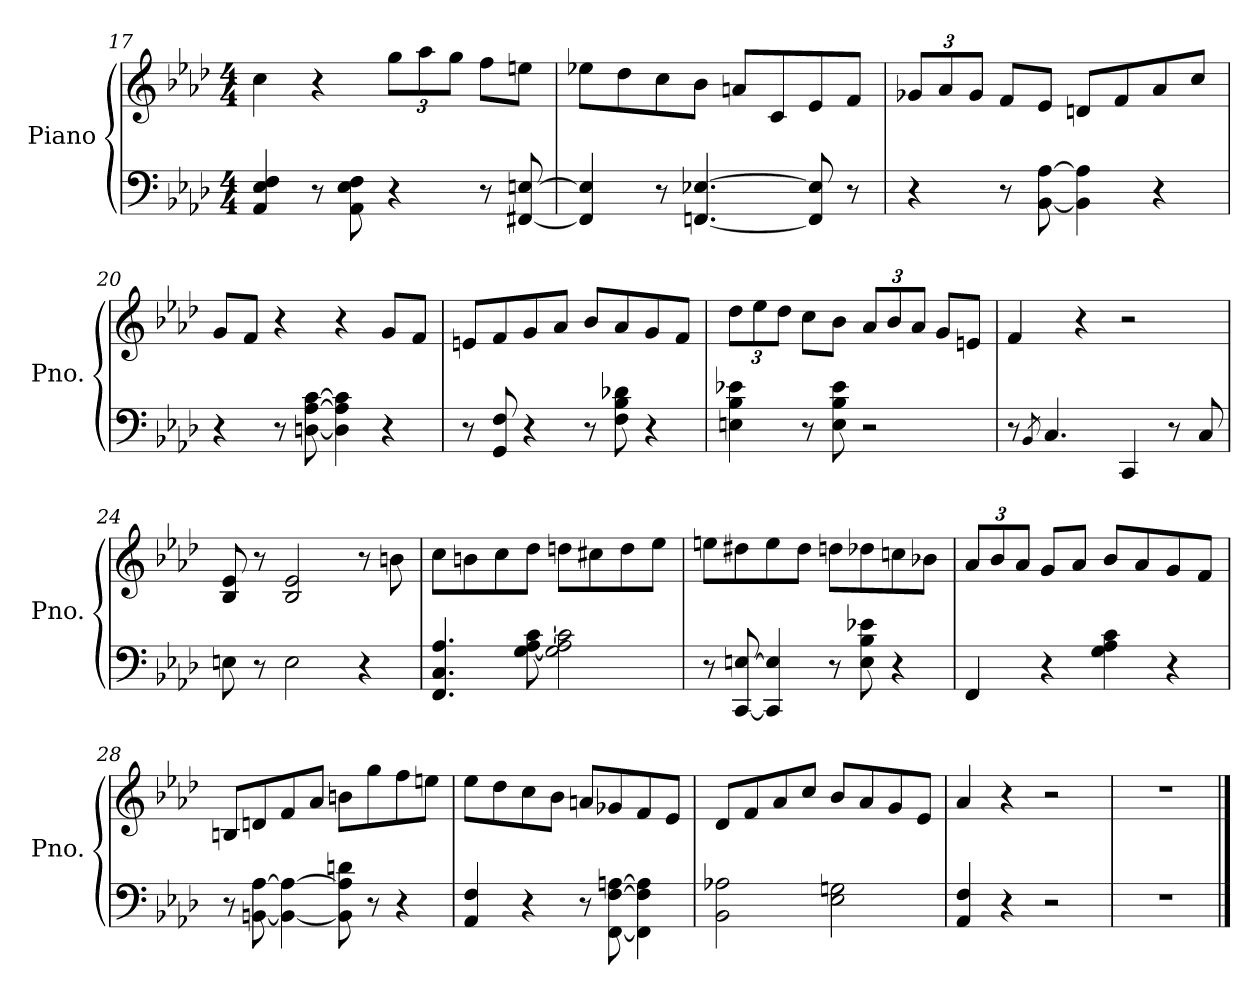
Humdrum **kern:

**kern	**kern
*part1	*part1
*staff2	*staff1
*I"Piano	*
*I'Pno.	*
*clefF4	*clefG2
*k[b-e-a-d-]	*k[b-e-a-d-]
*M4/4	*M4/4
=17	=17
4AA-/ 4E-/ 4F/	4cc\
8r	4r
8AA-\ 8E-\ 8F\	.
*	*Xbrackettup
4r	12gg\L
.	12aa-\
.	12gg\J
8r	8ff\L
[8FF#X/ [8En/	8een\J
!!LO:LB:g=z
=18	=18
4FF#/] 4E/]	8ee-X\L
.	8dd-\
8r	8cc\
[4.FFn/ [4.E-X/	8b-\J
.	8an/L
.	8c/
8FF/] 8E-/]	8e-/
8r	8f/J
=19	=19
4r	12g-X/L
.	12a-/
.	12g-/J
8r	8f/L
[8BB-\ [8A-\	8e-/J
4BB-\] 4A-\]	8dn/L
.	8f/
4r	8a-/
.	8cc/J
=20	=20
4r	8g/L
.	8f/J
8r	4r
[8Dn\ [8A-\ [8c\	.
4D\] 4A-\] 4c\]	4r
4r	8g/L
.	8f/J
=21	=21
8r	8en/L
8GG/ 8F/	8f/
4r	8g/
.	8a-/J
8r	8b-/L
8F\ 8B-\ 8d-X\	8a-/
4r	8g/
.	8f/J
!!LO:PB:g=z
=22	=22
4En\ 4B-\ 4e-X\	12dd-\L
.	12ee-\
.	12dd-\J
8r	8cc\L
8E\ 8B-\ 8e-\	8b-\J
2r	12a-/L
.	12b-/
.	12a-/J
.	8g/L
.	8en/J
=23	=23
8r	4f/
8qBB-/	.
4.C/	.
.	4r
4CC/	2r
8r	.
8C/	.
=24	=24
8En\	8B-/ 8e-/
8r	8r
2E\	2B-/ 2e-/
4r	8r
.	8bn\
=25	=25
4.FF/ 4.C/ 4.A-/	8cc\L
.	8bn\
.	8cc\
[8G\ [8A-\ [8c\	8dd-\J
2G\] 2A-\] 2c\]	8ddn\L
.	8cc#X\
.	8dd\
.	8ee-\J
!!LO:LB:g=z
=26	=26
8r	8een\L
[8CC/ [8En/	8dd#X\
4CC/] 4E/]	8ee\
.	8dd#\J
8r	8ddn\L
8E\ 8B-\ 8e-X\	8dd-X\
4r	8ccn\
.	8b-X\J
=27	=27
4FF/	12a-/L
.	12b-/
.	12a-/J
4r	8g/L
.	8a-/J
4G\ 4A-\ 4c\	8b-/L
.	8a-/
4r	8g/
.	8f/J
=28	=28
8r	8Bn/L
[8BBn\ [8A-\	8dn/
4BB\_ 4A-\_	8f/
.	8a-/J
8BB\] 8A-\] 8dn\	8bn\L
8r	8gg\
4r	8ff\
.	8een\J
=29	=29
4AA-/ 4F/	8ee-\L
.	8dd-\
4r	8cc\
.	8b-\J
8r	8an/L
[8FF\ [8F\ [8An\	8g-X/
4FF\] 4F\] 4A\]	8f/
.	8e-/J
!!LO:LB:g=z
=30	=30
2BB-\ 2A-X\	8d-/L
.	8f/
.	8a-/
.	8cc/J
2E-\ 2Gn\	8b-/L
.	8a-/
.	8g/
.	8e-/J
=31	=31
4AA-/ 4F/	4a-/
4r	4r
2r	2r
=32	=32
1r	1r
==	==
*-	*-
